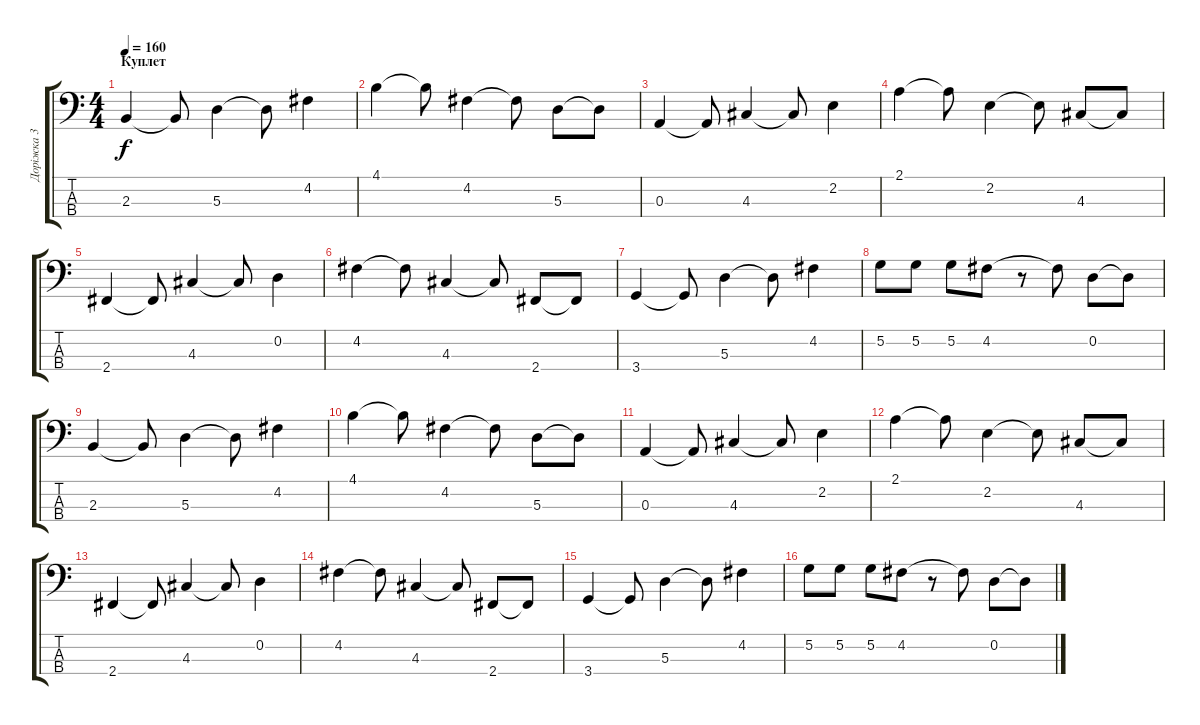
\track ("Доріжка 3" "Доріжка 3") {instrument fretlessbass}
\staff {score tabs}
\tuning (G2 D2 A1 E1) {hide}
\ts (4 4)
\section ("" "Куплет")
\tempo 160
\clef f4
\ks c
2.3.4{dy f} 2.3{t}.8 5.3.4 5.3{t}.8 4.2.4 |
4.1.4 4.1{t}.8 4.2.4 4.2{t}.8 5.3.8 5.3{t}.8 |
0.3.4 0.3{t}.8 4.3.4 4.3{t}.8 2.2.4 |
2.1.4 2.1{t}.8 2.2.4 2.2{t}.8 4.3.8 4.3{t}.8 |
2.4.4 2.4{t}.8 4.3.4 4.3{t}.8 0.2.4 |
4.2.4 4.2{t}.8 4.3.4 4.3{t}.8 2.4.8 2.4{t}.8 |
3.4.4 3.4{t}.8 5.3.4 5.3{t}.8 4.2.4 |
5.2.8 5.2.8 5.2.8 4.2.8 r.8 4.2{t}.8 0.2.8 0.2{t}.8 |
2.3.4 2.3{t}.8 5.3.4 5.3{t}.8 4.2.4 |
4.1.4 4.1{t}.8 4.2.4 4.2{t}.8 5.3.8 5.3{t}.8 |
0.3.4 0.3{t}.8 4.3.4 4.3{t}.8 2.2.4 |
2.1.4 2.1{t}.8 2.2.4 2.2{t}.8 4.3.8 4.3{t}.8 |
2.4.4 2.4{t}.8 4.3.4 4.3{t}.8 0.2.4 |
4.2.4 4.2{t}.8 4.3.4 4.3{t}.8 2.4.8 2.4{t}.8 |
3.4.4 3.4{t}.8 5.3.4 5.3{t}.8 4.2.4 |
5.2.8 5.2.8 5.2.8 4.2.8 r.8 4.2{t}.8 0.2.8 0.2{t}.8
